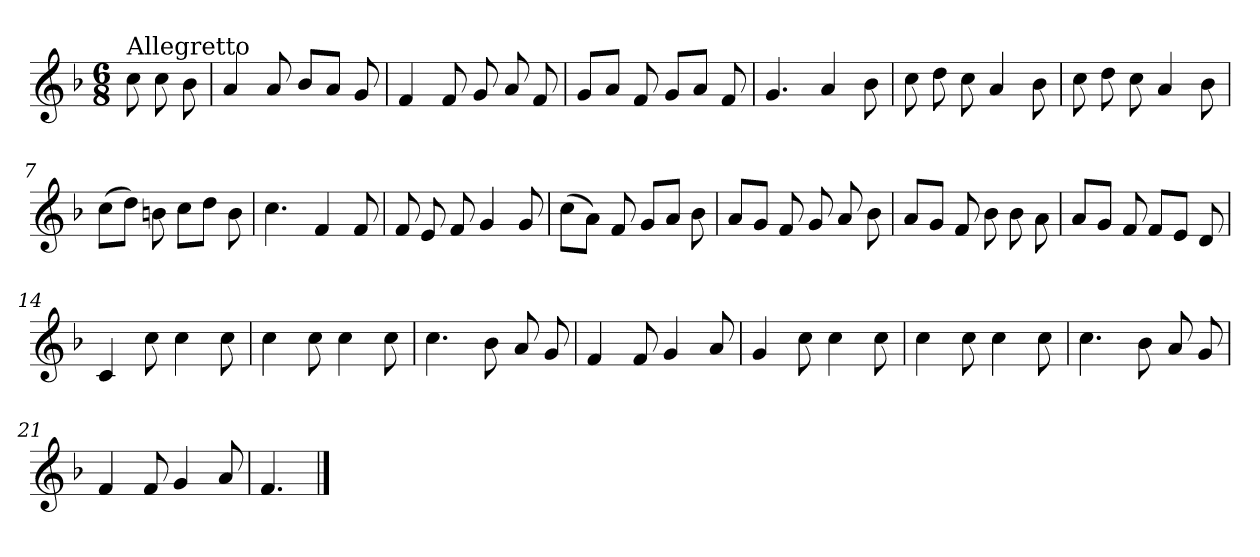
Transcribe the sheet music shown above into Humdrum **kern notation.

**kern
*part1
*staff1
*clefG2
*k[b-]
*F:
*M6/8
=
!LO:TX:a:t=Allegretto
8cc\
8cc\
8b-\
=1
4a/
8a/
8b-/L
8a/J
8g/
=2
4f/
8f/
8g/
8a/
8f/
=3
8g/L
8a/J
8f/
8g/L
8a/J
8f/
=4
4.g/
4a/
8b-\
=5
8cc\
8dd\
8cc\
4a/
8b-\
!!LO:LB:g=z
=6
8cc\
8dd\
8cc\
4a/
8b-\
=7
(>8cc\L
8dd\J)
8bn\
8cc\L
8dd\J
8b\
=8
4.cc\
4f/
8f/
=9
8f/
8e/
8f/
4g/
8g/
=10
(>8cc\L
8a\J)
8f/
8g/L
8a/J
8b-\
=11
8a/L
8g/J
8f/
8g/
8a/
8b-\
!!LO:LB:g=z
=12
8a/L
8g/J
8f/
8b-\
8b-\
8a\
=13
8a/L
8g/J
8f/
8f/L
8e/J
8d/
=14
4c/
8cc\
4cc\
8cc\
=15
4cc\
8cc\
4cc\
8cc\
=16
4.cc\
8b-\
8a/
8g/
=17
4f/
8f/
4g/
8a/
=18
4g/
8cc\
4cc\
8cc\
!!LO:LB:g=z
=19
4cc\
8cc\
4cc\
8cc\
=20
4.cc\
8b-\
8a/
8g/
=21
4f/
8f/
4g/
8a/
=22
4.f/
==
*-
